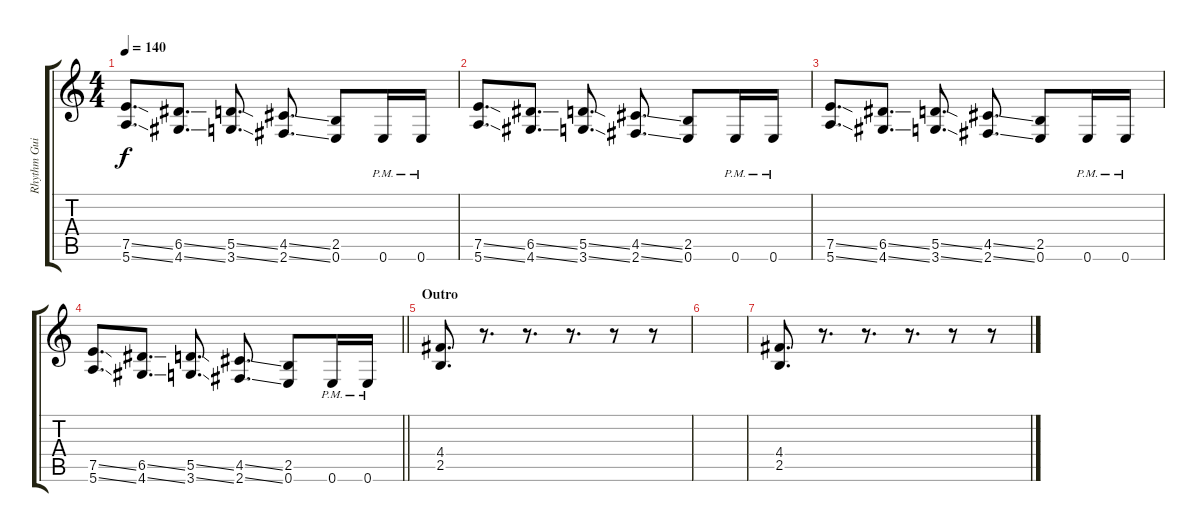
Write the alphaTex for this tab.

\track ("Rhythm Guitar" "Rhythm Gui") {instrument distortionguitar}
\staff {score tabs}
\tuning (E4 B3 G3 D3 A2 E2) {hide}
\ts (4 4)
\tempo 140
\clef g2
\ks c
(7.5{ss} 5.6{ss}).8{d dy f} (6.5{ss} 4.6{ss}).8{d} (5.5{ss} 3.6{ss}).8{d} (4.5{ss} 2.6{ss}).8{d} (2.5 0.6).8 0.6{pm}.16 0.6{pm}.16 |
(7.5{ss} 5.6{ss}).8{d} (6.5{ss} 4.6{ss}).8{d} (5.5{ss} 3.6{ss}).8{d} (4.5{ss} 2.6{ss}).8{d} (2.5 0.6).8 0.6{pm}.16 0.6{pm}.16 |
(7.5{ss} 5.6{ss}).8{d} (6.5{ss} 4.6{ss}).8{d} (5.5{ss} 3.6{ss}).8{d} (4.5{ss} 2.6{ss}).8{d} (2.5 0.6).8 0.6{pm}.16 0.6{pm}.16 |
\barLineRight lightlight
(7.5{ss} 5.6{ss}).8{d} (6.5{ss} 4.6{ss}).8{d} (5.5{ss} 3.6{ss}).8{d} (4.5{ss} 2.6{ss}).8{d} (2.5 0.6).8 0.6{pm}.16 0.6{pm}.16 |
\section ("" "Outro")
(4.4 2.5).8{d} r.8{d} r.8{d} r.8{d} r.8 r.8 |
|
(4.4 2.5).8{d} r.8{d} r.8{d} r.8{d} r.8 r.8
